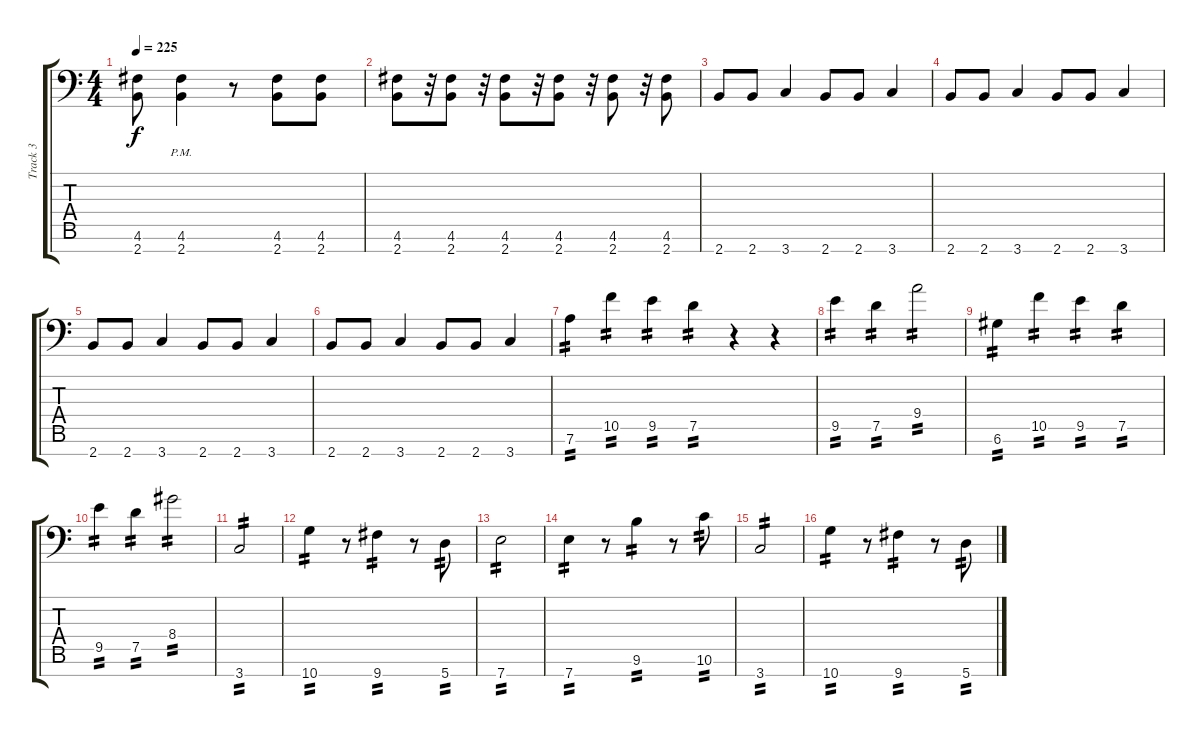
\track ("Track 3" "Track 3") {instrument distortionguitar}
\staff {score tabs}
\tuning (D4 A3 F3 C3 G2 D2 A1) {hide}
\ts (4 4)
\tempo 225
\clef f4
\ks c
(4.6 2.7).8{dy f} (4.6{pm} 2.7{pm}).4 r.8 (4.6 2.7).8 (4.6 2.7).8 |
(4.6 2.7).8 r.32 (4.6 2.7).8 r.32 (4.6 2.7).8 r.32 (4.6 2.7).8 r.32 (4.6 2.7).8 r.32 (4.6 2.7).8 |
2.7.8 2.7.8 3.7.4 2.7.8 2.7.8 3.7.4 |
2.7.8 2.7.8 3.7.4 2.7.8 2.7.8 3.7.4 |
2.7.8 2.7.8 3.7.4 2.7.8 2.7.8 3.7.4 |
2.7.8 2.7.8 3.7.4 2.7.8 2.7.8 3.7.4 |
7.6.4{tp 2} 10.5.4{tp 2} 9.5.4{tp 2} 7.5.4{tp 2} r.4 r.4 |
9.5.4{tp 2} 7.5.4{tp 2} 9.4.2{tp 2} |
6.6.4{tp 2} 10.5.4{tp 2} 9.5.4{tp 2} 7.5.4{tp 2} |
9.5.4{tp 2} 7.5.4{tp 2} 8.4.2{tp 2} |
3.7.2{tp 2} |
10.7.4{tp 2} r.8 9.7.4{tp 2} r.8 5.7.8{tp 2} |
7.7.2{tp 2} |
7.7.4{tp 2} r.8 9.6.4{tp 2} r.8 10.6.8{tp 2} |
3.7.2{tp 2} |
10.7.4{tp 2} r.8 9.7.4{tp 2} r.8 5.7.8{tp 2}
